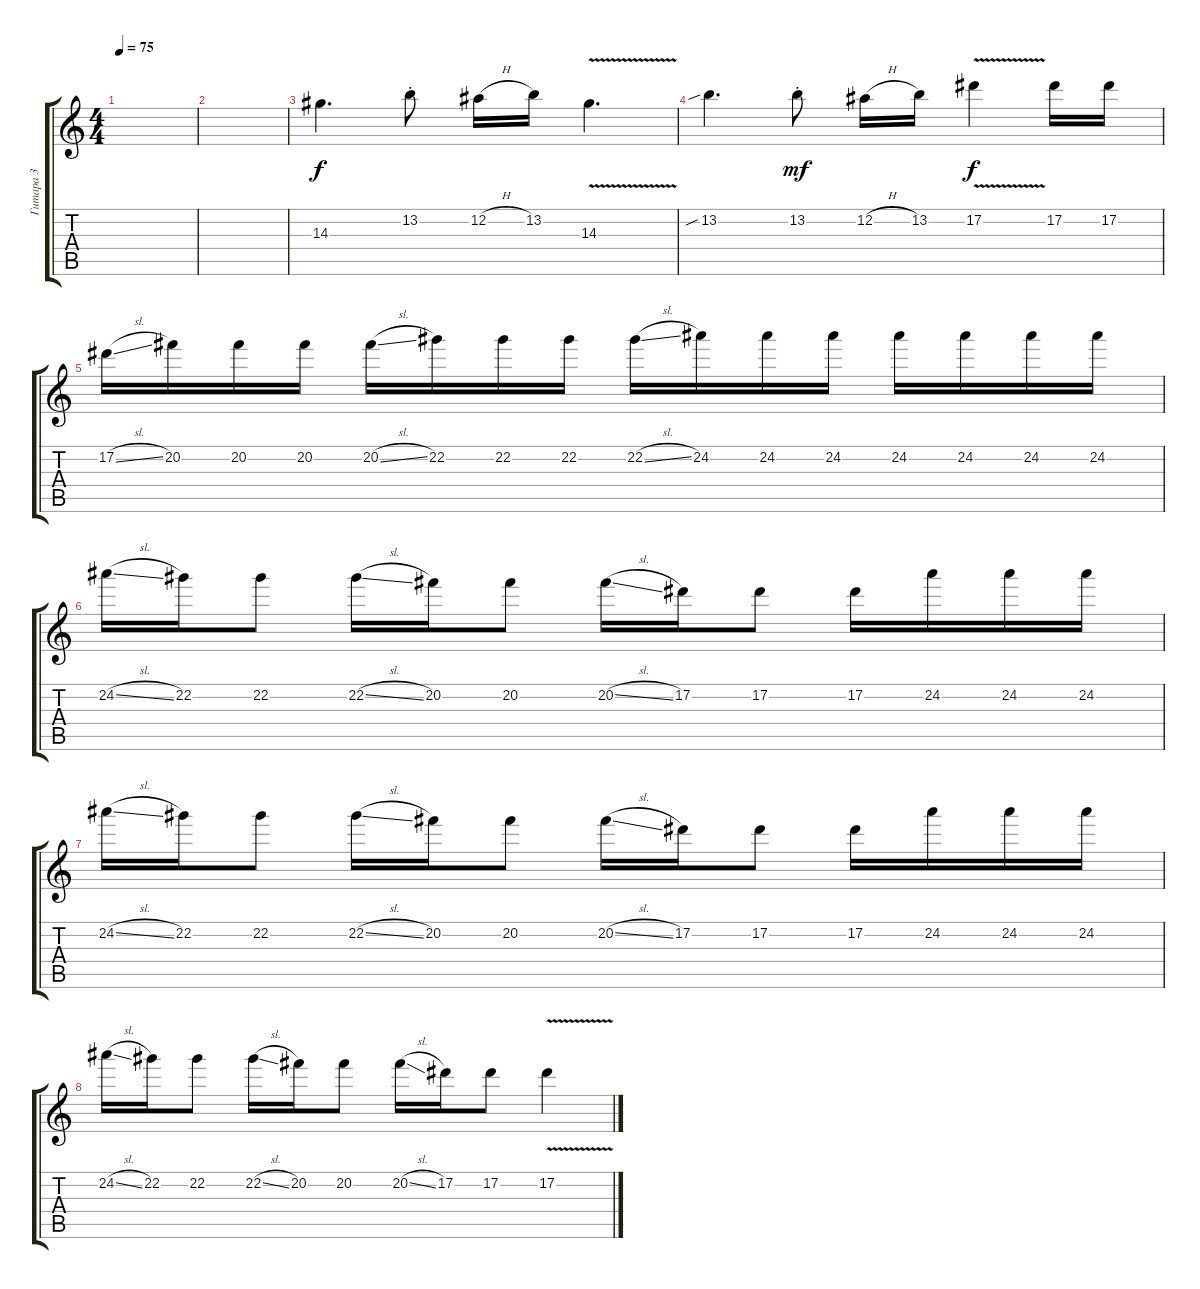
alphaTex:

\track ("Гитара 3" "Гитара 3") {instrument distortionguitar}
\staff {score tabs}
\tuning (Eb4 Bb3 Gb3 Db3 Ab2 Eb2) {hide}
\ts (4 4)
\tempo 75
\clef g2
\ks c
|
|
14.3.4{d volume 10} 13.2{st}.8{dy f} 12.2{h}.16 13.2.16 14.3{v}.4{d} |
13.2{sib}.4{d} 13.2{st}.8{dy mf} 12.2{h}.16 13.2.16 17.2{v}.4{dy f} 17.2.16 17.2.16 |
17.2{sl}.16 20.2.16 20.2.16 20.2.16 20.2{sl}.16 22.2.16 22.2.16 22.2.16 22.2{sl}.16 24.2.16 24.2.16 24.2.16 24.2.16 24.2.16 24.2.16 24.2.16 |
24.2{sl}.16 22.2.16 22.2.8 22.2{sl}.16 20.2.16 20.2.8 20.2{sl}.16 17.2.16 17.2.8 17.2.16 24.2.16 24.2.16 24.2.16 |
24.2{sl}.16 22.2.16 22.2.8 22.2{sl}.16 20.2.16 20.2.8 20.2{sl}.16 17.2.16 17.2.8 17.2.16 24.2.16 24.2.16 24.2.16 |
24.2{sl}.16 22.2.16 22.2.8 22.2{sl}.16 20.2.16 20.2.8 20.2{sl}.16 17.2.16 17.2.8 17.2{v}.4
